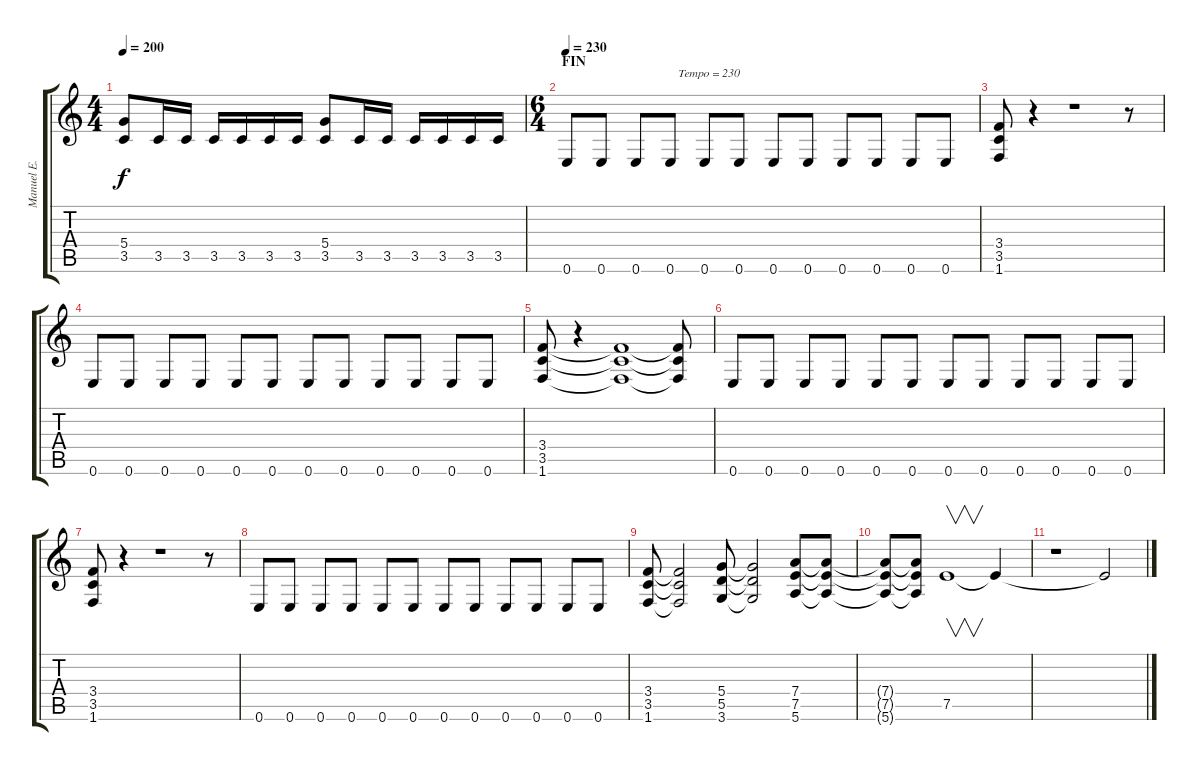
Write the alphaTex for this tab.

\track ("Manuel E. (Gtr2)" "Manuel E. ") {instrument distortionguitar}
\staff {score tabs}
\tuning (E4 B3 G3 D3 A2 E2) {hide}
\ts (4 4)
\tempo 200
\clef g2
\ks c
(5.4 3.5).8{dy f} 3.5.16 3.5.16 3.5.16 3.5.16 3.5.16 3.5.16 (5.4 3.5).8 3.5.16 3.5.16 3.5.16 3.5.16 3.5.16 3.5.16 |
\ts (6 4)
\section ("" "FIN")
\tempo 230
0.6.8{txt "                                     Tempo = 230"} 0.6.8 0.6.8 0.6.8 0.6.8 0.6.8 0.6.8 0.6.8 0.6.8 0.6.8 0.6.8 0.6.8 |
(3.4 3.5 1.6).8 r.4 r.1 r.8 |
0.6.8 0.6.8 0.6.8 0.6.8 0.6.8 0.6.8 0.6.8 0.6.8 0.6.8 0.6.8 0.6.8 0.6.8 |
(3.4 3.5 1.6).8 r.4 (3.4{t} 3.5{t} 1.6{t}).1 (3.4{t} 3.5{t} 1.6{t}).8 |
0.6.8 0.6.8 0.6.8 0.6.8 0.6.8 0.6.8 0.6.8 0.6.8 0.6.8 0.6.8 0.6.8 0.6.8 |
(3.4 3.5 1.6).8 r.4 r.1 r.8 |
0.6.8 0.6.8 0.6.8 0.6.8 0.6.8 0.6.8 0.6.8 0.6.8 0.6.8 0.6.8 0.6.8 0.6.8 |
(3.4 3.5 1.6).8 (3.4{t} 3.5{t} 1.6{t}).2 (5.4 5.5 3.6).8 (5.4{t} 5.5{t} 3.6{t}).2 (7.4 7.5 5.6).8 (7.4{t} 7.5{t} 5.6{t}).8 |
(7.4{t} 7.5{t} 5.6{t}).8 (7.4{t} 7.5{t} 5.6{t}).8 7.5.1{v} 7.5{t}.4 |
r.1 7.5{t}.2
